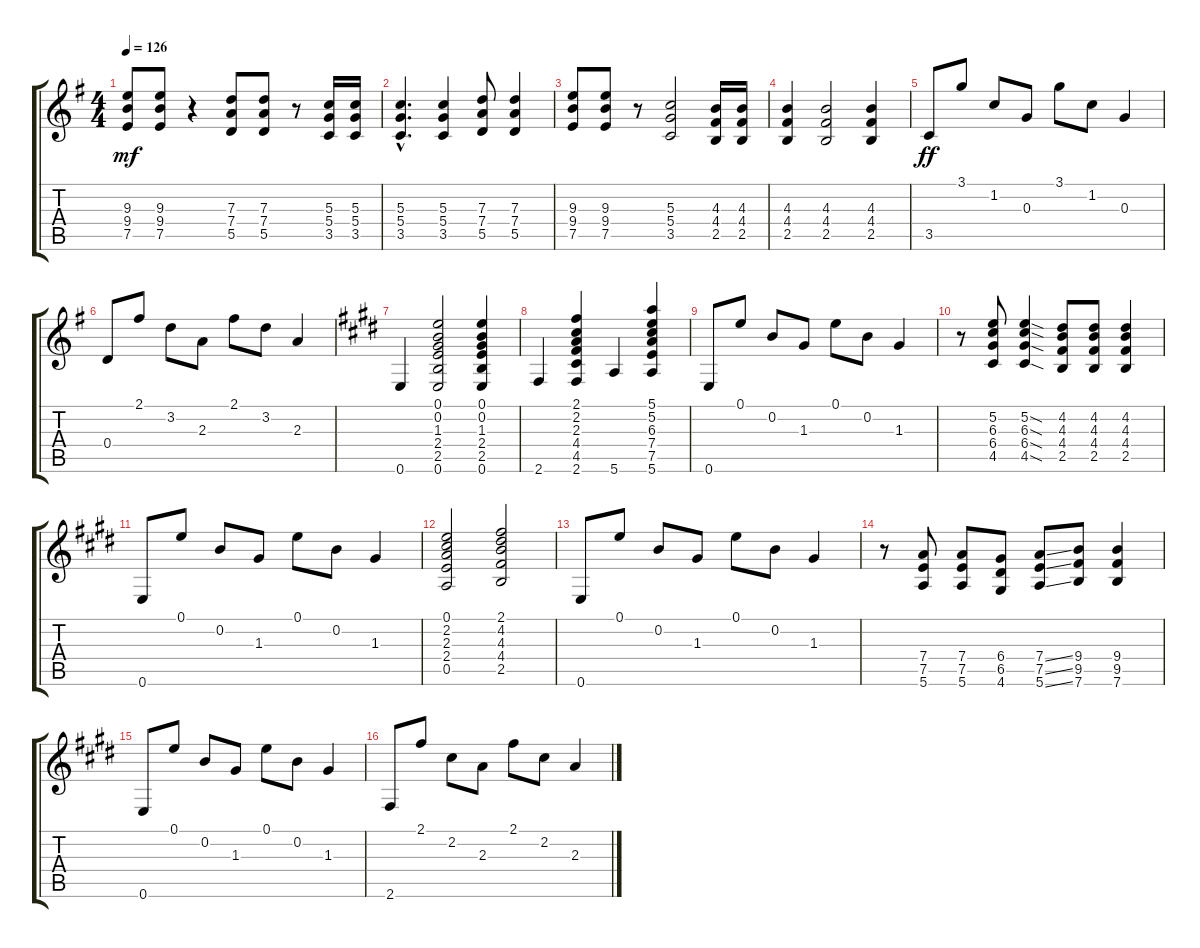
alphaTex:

\track "" {instrument overdrivenguitar}
\staff {score tabs}
\tuning (E4 B3 G3 D3 A2 E2) {hide}
\ts (4 4)
\tempo 126
\clef g2
\ks g
(9.3 9.4 7.5).8{dy mf} (9.3 9.4 7.5).8 r.4 (7.3 7.4 5.5).8 (7.3 7.4 5.5).8 r.8 (5.3 5.4 3.5).16 (5.3 5.4 3.5).16 |
(5.3{hac} 5.4{hac} 3.5{hac}).4{d} (5.3 5.4 3.5).4 (7.3 7.4 5.5).8 (7.3 7.4 5.5).4 |
(9.3 9.4 7.5).8 (9.3 9.4 7.5).8 r.8 (5.3 5.4 3.5).2 (4.3 4.4 2.5).16 (4.3 4.4 2.5).16 |
(4.3 4.4 2.5).4 (4.3 4.4 2.5).2 (4.3 4.4 2.5).4 |
3.5.8{dy ff} 3.1.8 1.2.8 0.3.8 3.1.8 1.2.8 0.3.4 |
0.4.8 2.1.8 3.2.8 2.3.8 2.1.8 3.2.8 2.3.4 |
\ks e
0.6.4 (0.1 0.2 1.3 2.4 2.5 0.6).2 (0.1 0.2 1.3 2.4 2.5 0.6).4 |
2.6.4 (2.1 2.2 2.3 4.4 4.5 2.6).4 5.6.4 (5.1 5.2 6.3 7.4 7.5 5.6).4 |
0.6.8 0.1.8 0.2.8 1.3.8 0.1.8 0.2.8 1.3.4 |
r.8 (5.2 6.3 6.4 4.5).8 (5.2{sod} 6.3{sod} 6.4{sod} 4.5{sod}).4 (4.2 4.3 4.4 2.5).8 (4.2 4.3 4.4 2.5).8 (4.2 4.3 4.4 2.5).4 |
0.6.8 0.1.8 0.2.8 1.3.8 0.1.8 0.2.8 1.3.4 |
(0.1 2.2 2.3 2.4 0.5).2 (2.1 4.2 4.3 4.4 2.5).2 |
0.6.8 0.1.8 0.2.8 1.3.8 0.1.8 0.2.8 1.3.4 |
r.8 (7.4 7.5 5.6).8 (7.4 7.5 5.6).8 (6.4 6.5 4.6).8 (7.4{ss} 7.5{ss} 5.6{ss}).8 (9.4 9.5 7.6).8 (9.4 9.5 7.6).4 |
0.6.8 0.1.8 0.2.8 1.3.8 0.1.8 0.2.8 1.3.4 |
2.6.8 2.1.8 2.2.8 2.3.8 2.1.8 2.2.8 2.3.4
